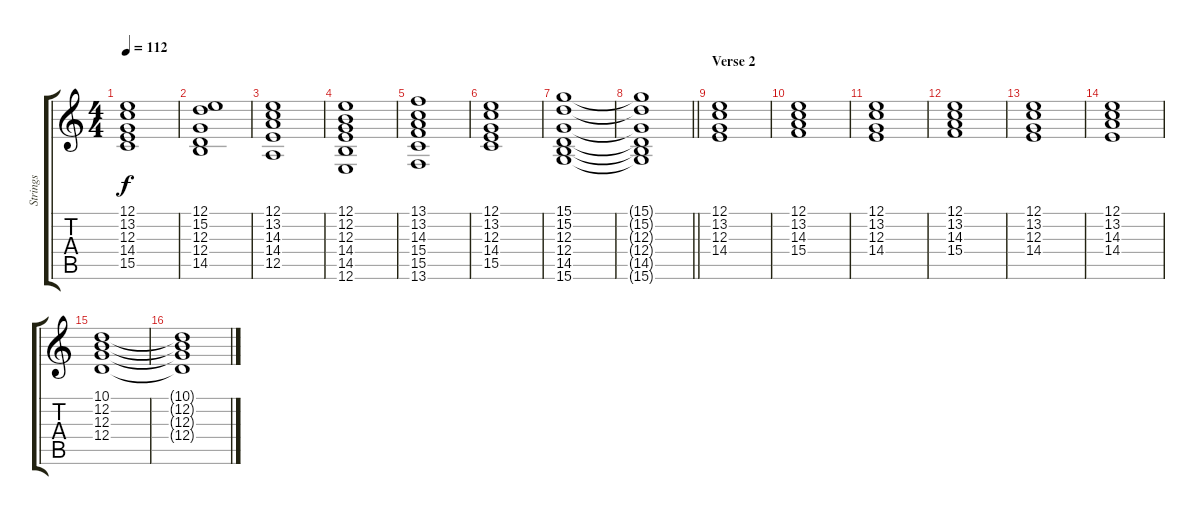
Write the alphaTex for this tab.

\track ("Strings" "Strings") {instrument pad8sweep}
\staff {score tabs}
\tuning (E4 B3 G3 D3 A2 E2) {hide}
\ts (4 4)
\tempo 112
\clef g2
\ks c
(12.1 13.2 12.3 14.4 15.5).1{dy f} |
(12.1 15.2 12.3 12.4 14.5).1 |
(12.1 13.2 14.3 14.4 12.5).1 |
(12.1 12.2 12.3 14.4 14.5 12.6).1 |
(13.1 13.2 14.3 15.4 15.5 13.6).1 |
(12.1 13.2 12.3 14.4 15.5).1 |
(15.1 15.2 12.3 12.4 14.5 15.6).1 |
\barLineRight lightlight
(15.1{t} 15.2{t} 12.3{t} 12.4{t} 14.5{t} 15.6{t}).1 |
\section ("" "Verse 2")
(12.1 13.2 12.3 14.4).1 |
(12.1 13.2 14.3 15.4).1 |
(12.1 13.2 12.3 14.4).1 |
(12.1 13.2 14.3 15.4).1 |
(12.1 13.2 12.3 14.4).1 |
(12.1 13.2 14.3 14.4).1 |
(10.1 12.2 12.3 12.4).1 |
(10.1{t} 12.2{t} 12.3{t} 12.4{t}).1
